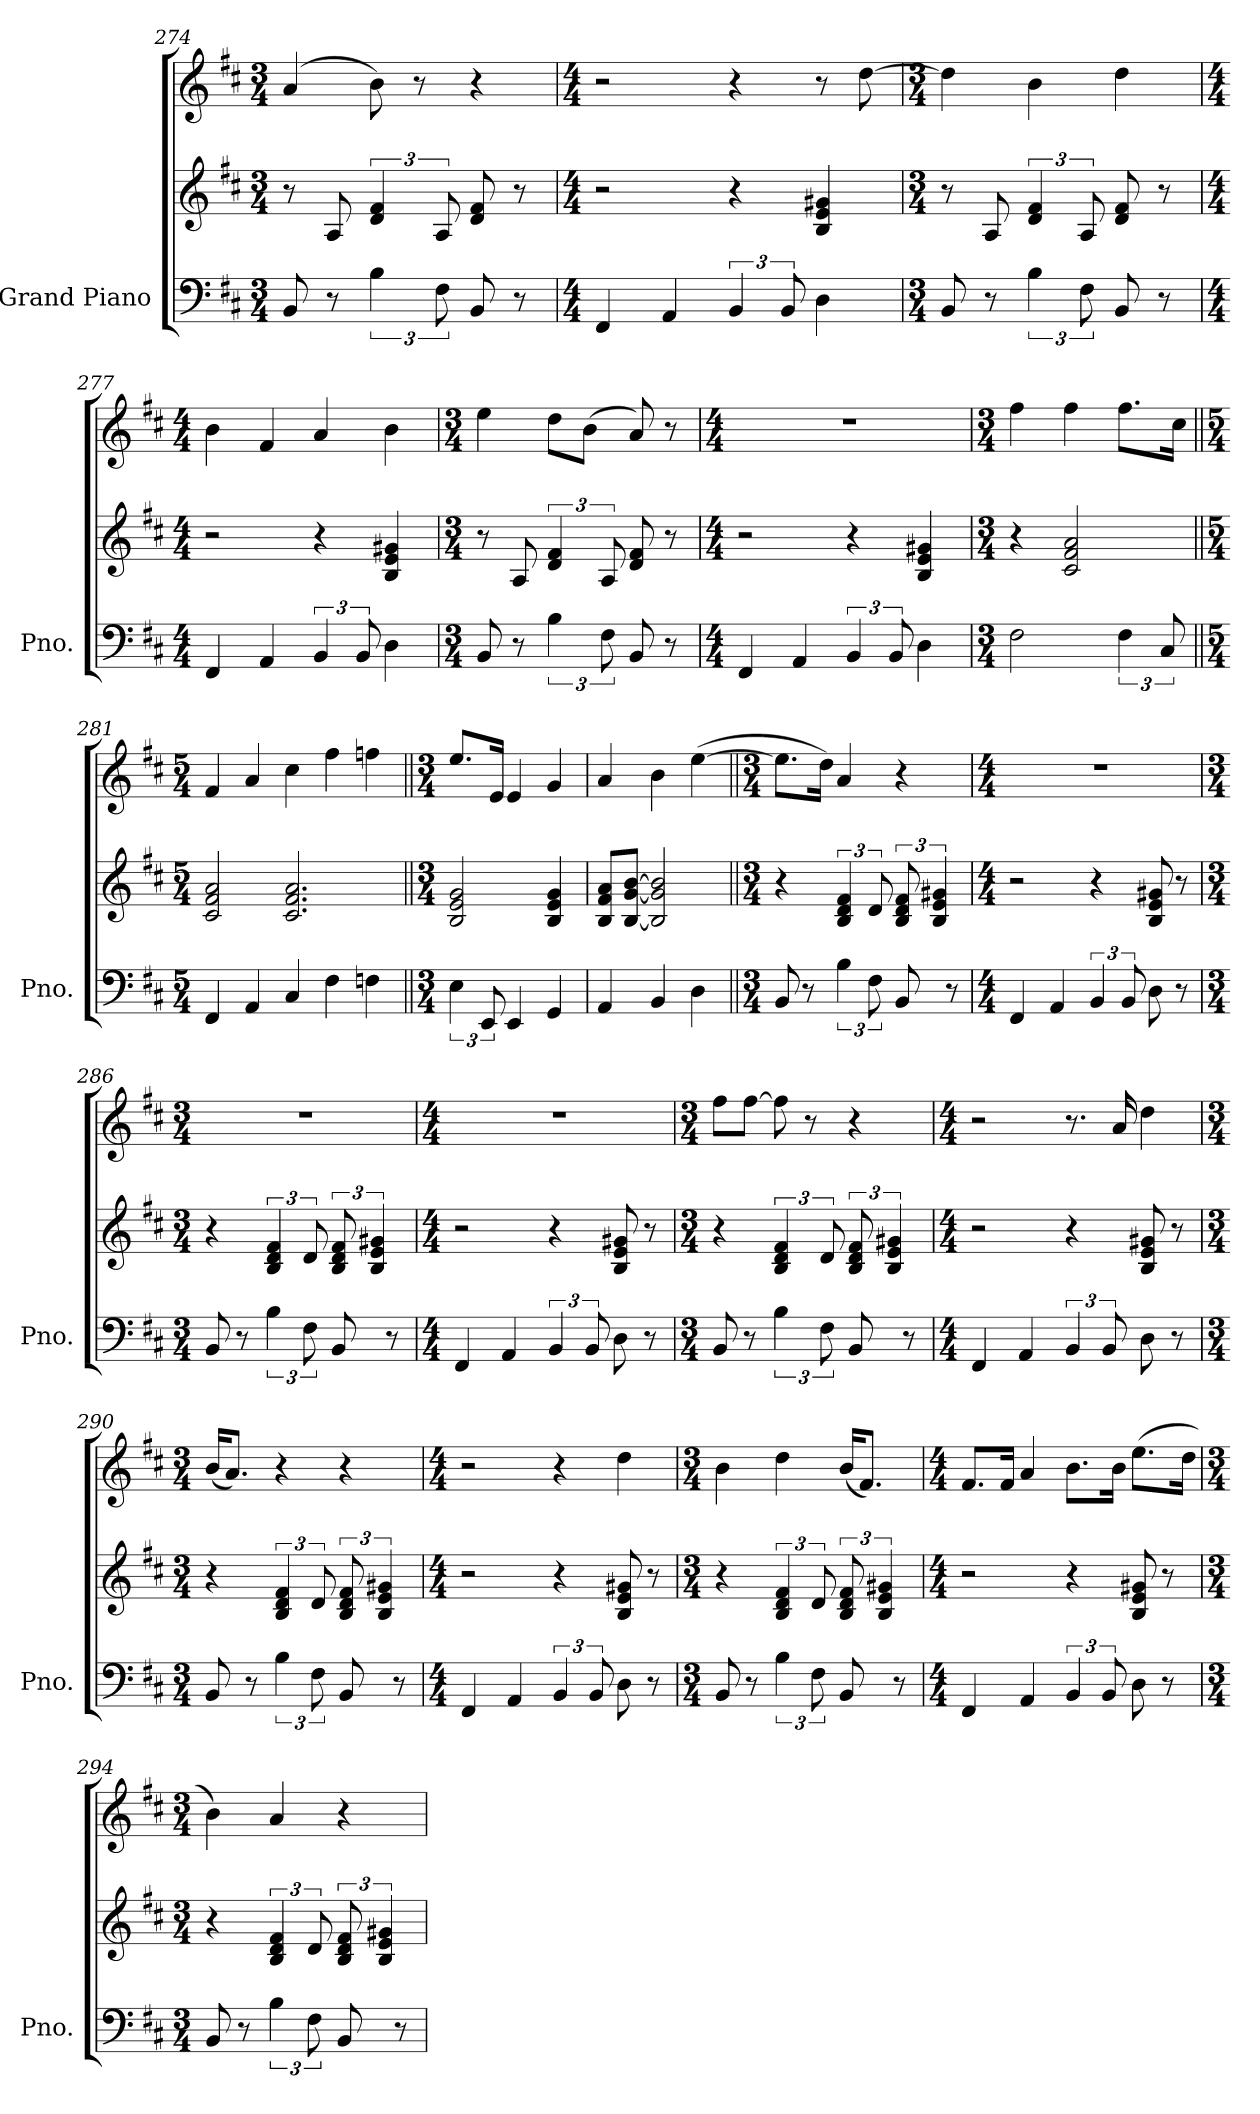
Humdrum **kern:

**kern	**kern	**kern
*part1	*part1	*part1
*staff3	*staff2	*staff1
*I"Grand Piano	*	*
*I'Pno.	*	*
*clefF4	*clefG2	*clefG2
*k[f#c#]	*k[f#c#]	*k[f#c#]
*M3/4	*M3/4	*M3/4
=274	=274	=274
8BB/	8r	(4a/
8r	8A/	.
6B\	6d/ 6f#/	8b\)
.	.	8r
12F#\	12A/	.
8BB/	8d/ 8f#/	4r
8r	8r	.
=275	=275	=275
*M4/4	*M4/4	*M4/4
4FF#/	2r	2r
4AA/	.	.
6BB/	4r	4r
12BB/	.	.
4D\	4B/ 4e/ 4g#X/	8r
.	.	[8dd\
!!LO:LB:g=z
=276	=276	=276
*M3/4	*M3/4	*M3/4
8BB/	8r	4dd\]
8r	8A/	.
6B\	6d/ 6f#/	4b\
12F#\	12A/	.
8BB/	8d/ 8f#/	4dd\
8r	8r	.
=277	=277	=277
*M4/4	*M4/4	*M4/4
4FF#/	2r	4b\
4AA/	.	4f#/
6BB/	4r	4a/
12BB/	.	.
4D\	4B/ 4e/ 4g#X/	4b\
=278	=278	=278
*M3/4	*M3/4	*M3/4
8BB/	8r	4ee\
8r	8A/	.
6B\	6d/ 6f#/	8dd\L
.	.	(8b\J
12F#\	12A/	.
8BB/	8d/ 8f#/	8a/)
8r	8r	8r
=279	=279	=279
*M4/4	*M4/4	*M4/4
4FF#/	2r	1r
4AA/	.	.
6BB/	4r	.
12BB/	.	.
4D\	4B/ 4e/ 4g#X/	.
=280	=280	=280
*M3/4	*M3/4	*M3/4
2F#\	4r	4ff#\
.	2c#/ 2f#/ 2a/	4ff#\
6F#\	.	8.ff#\L
12C#/	.	.
.	.	16cc#\Jk
!!LO:LB:g=z
=281||	=281||	=281||
*M5/4	*M5/4	*M5/4
4FF#/	2c#/ 2f#/ 2a/	4f#/
4AA/	.	4a/
4C#/	2.c#/ 2.f#/ 2.a/	4cc#\
4F#\	.	4ff#\
4Fn\	.	4ffn\
=282||	=282||	=282||
*M3/4	*M3/4	*M3/4
6E\	2B/ 2e/ 2g/	8.ee/L
12EE/	.	.
.	.	16e/Jk
4EE/	.	4e/
4GG/	4B/ 4e/ 4g/	4g/
=283	=283	=283
4AA/	8B/ 8f#/ 8a/L	4a/
.	[8B/ [8g/ [8b/J	.
4BB/	2B/] 2g/] 2b/]	4b\
4D\	.	([4ee\
=284||	=284||	=284||
*M3/4	*M3/4	*M3/4
8BB/	4r	8.ee\L]
8r	.	.
.	.	16dd\Jk)
6B\	6B/ 6d/ 6f#/	4a/
12F#\	12d/	.
8BB/	12B/ 12d/ 12f#/	4r
.	6B/ 6e/ 6g#X/	.
8r	.	.
=285	=285	=285
*M4/4	*M4/4	*M4/4
4FF#/	2r	1r
4AA/	.	.
6BB/	4r	.
12BB/	.	.
8D\	8B/ 8e/ 8g#X/	.
8r	8r	.
!!LO:PB:g=z
=286	=286	=286
*M3/4	*M3/4	*M3/4
8BB/	4r	2.r
8r	.	.
6B\	6B/ 6d/ 6f#/	.
12F#\	12d/	.
8BB/	12B/ 12d/ 12f#/	.
.	6B/ 6e/ 6g#X/	.
8r	.	.
=287	=287	=287
*M4/4	*M4/4	*M4/4
4FF#/	2r	1r
4AA/	.	.
6BB/	4r	.
12BB/	.	.
8D\	8B/ 8e/ 8g#X/	.
8r	8r	.
=288	=288	=288
*M3/4	*M3/4	*M3/4
8BB/	4r	8ff#\L
8r	.	[8ff#\J
6B\	6B/ 6d/ 6f#/	8ff#\]
.	.	8r
12F#\	12d/	.
8BB/	12B/ 12d/ 12f#/	4r
.	6B/ 6e/ 6g#X/	.
8r	.	.
=289	=289	=289
*M4/4	*M4/4	*M4/4
4FF#/	2r	2r
4AA/	.	.
6BB/	4r	8.r
12BB/	.	.
.	.	16a/
8D\	8B/ 8e/ 8g#X/	4dd\
8r	8r	.
!!LO:LB:g=z
=290	=290	=290
*M3/4	*M3/4	*M3/4
8BB/	4r	(16b/KL
.	.	8.a/J)
8r	.	.
6B\	6B/ 6d/ 6f#/	4r
12F#\	12d/	.
8BB/	12B/ 12d/ 12f#/	4r
.	6B/ 6e/ 6g#X/	.
8r	.	.
=291	=291	=291
*M4/4	*M4/4	*M4/4
4FF#/	2r	2r
4AA/	.	.
6BB/	4r	4r
12BB/	.	.
8D\	8B/ 8e/ 8g#X/	4dd\
8r	8r	.
=292	=292	=292
*M3/4	*M3/4	*M3/4
8BB/	4r	4b\
8r	.	.
6B\	6B/ 6d/ 6f#/	4dd\
12F#\	12d/	.
8BB/	12B/ 12d/ 12f#/	(16b/KL
.	.	8.f#/J)
.	6B/ 6e/ 6g#X/	.
8r	.	.
=293	=293	=293
*M4/4	*M4/4	*M4/4
4FF#/	2r	8.f#/L
.	.	16f#/Jk
4AA/	.	4a/
6BB/	4r	8.b\L
12BB/	.	.
.	.	16b\Jk
8D\	8B/ 8e/ 8g#X/	(8.ee\L
8r	8r	.
.	.	16dd\Jk
!!LO:LB:g=z
=294	=294	=294
*M3/4	*M3/4	*M3/4
8BB/	4r	4b\)
8r	.	.
6B\	6B/ 6d/ 6f#/	4a/
12F#\	12d/	.
8BB/	12B/ 12d/ 12f#/	4r
.	6B/ 6e/ 6g#X/	.
8r	.	.
=	=	=
*-	*-	*-
